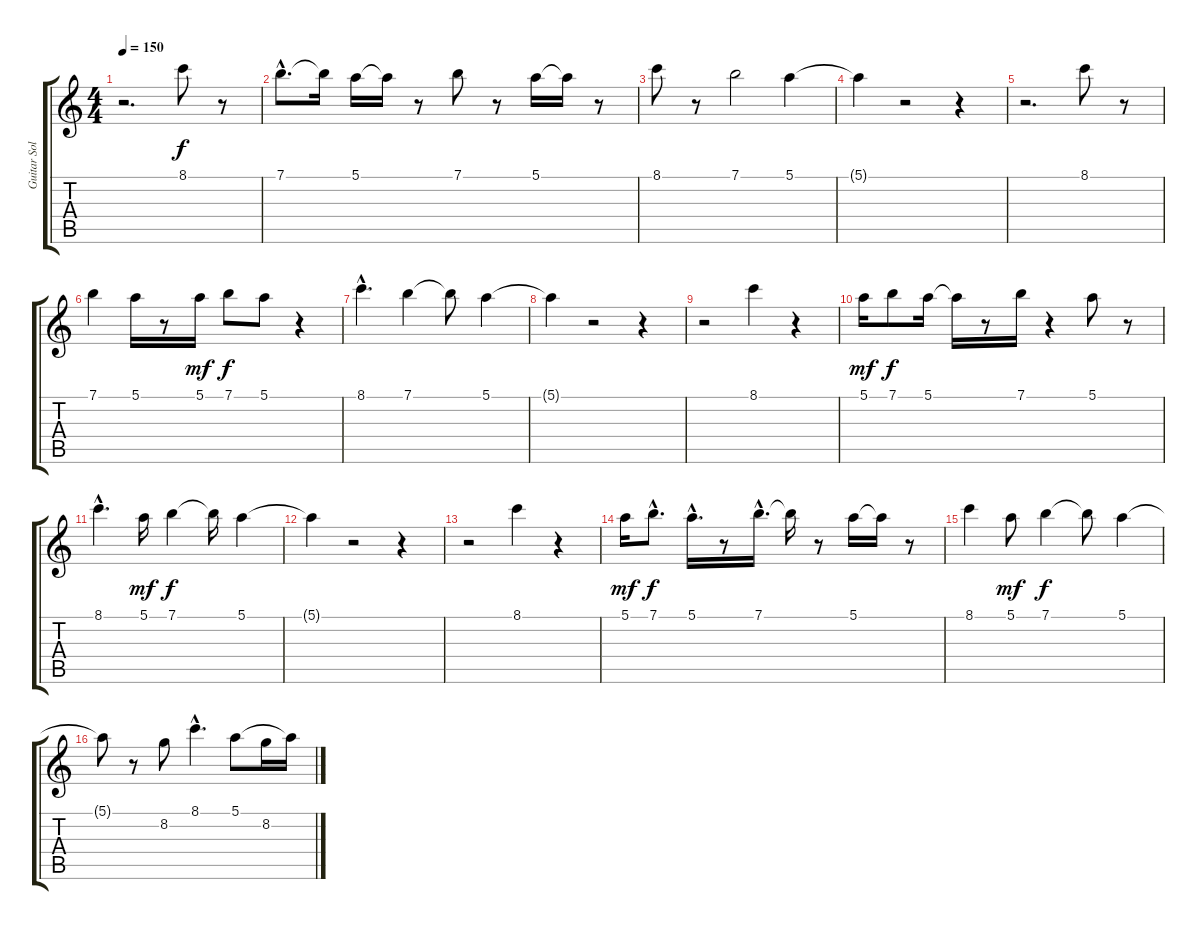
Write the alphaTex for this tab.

\track ("Guitar Solo" "Guitar Sol") {instrument distortionguitar}
\staff {score tabs}
\tuning (E4 B3 G3 D3 A2 E2) {hide}
\ts (4 4)
\tempo 150
\clef g2
\ks c
r.2{d dy f} 8.1.8 r.8 |
7.1{hac}.8{d} 7.1{t}.16 5.1.16 5.1{t}.16 r.8 7.1.8 r.8 5.1.16 5.1{t}.16 r.8 |
8.1.8 r.8 7.1.2 5.1.4 |
5.1{t}.4 r.2 r.4 |
r.2{d} 8.1.8 r.8 |
7.1.4 5.1.16 r.8 5.1.16{dy mf} 7.1.8{dy f} 5.1.8 r.4 |
8.1{hac}.4{d} 7.1.4 7.1{t}.8 5.1.4 |
5.1{t}.4 r.2 r.4 |
r.2 8.1.4 r.4 |
5.1.16{dy mf} 7.1.8{dy f} 5.1.16 5.1{t}.16 r.8 7.1.16 r.4 5.1.8 r.8 |
8.1{hac}.4{d} 5.1.16{dy mf} 7.1.4{dy f} 7.1{t}.16 5.1.4 |
5.1{t}.4 r.2 r.4 |
r.2 8.1.4 r.4 |
5.1.16{dy mf} 7.1{hac}.8{d dy f} 5.1{hac}.16{d} r.8 7.1{hac}.16{d} 7.1{t}.16 r.8 5.1.16 5.1{t}.16 r.8 |
8.1.4 5.1.8{dy mf} 7.1.4{dy f} 7.1{t}.8 5.1.4 |
5.1{t}.8 r.8 8.2.8 8.1{hac}.4{d} 5.1.8 8.2.16 5.1{t}.16
